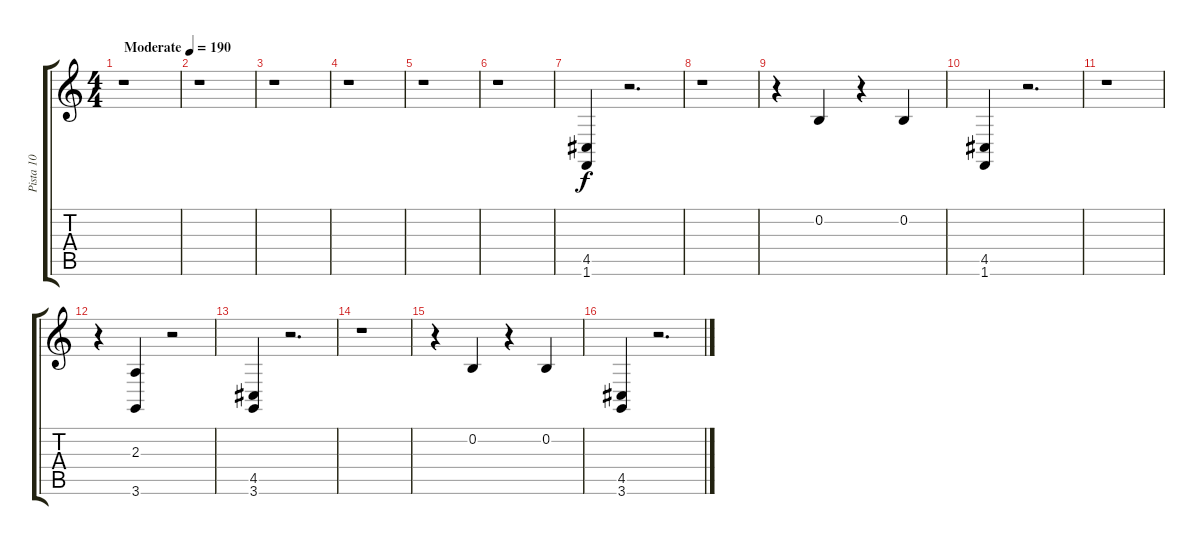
\track ("Pista 10" "Pista 10") {instrument acousticgrandpiano}
\staff {score tabs}
\tuning (E4 B3 G3 D3 A2 E2) {hide}
\ts (4 4)
\tempo (190 "Moderate")
\clef g2
\ks c
r.1{dy f instrument acousticgrandpiano} |
r.1 |
r.1 |
r.1 |
r.1 |
r.1 |
(4.5 1.6).4{balance 8} r.2{d} |
r.1 |
r.4 0.2.4 r.4 0.2.4 |
(4.5 1.6).4 r.2{d} |
r.1 |
r.4 (2.3 3.6).4 r.2 |
(4.5 3.6).4 r.2{d} |
r.1 |
r.4 0.2.4 r.4 0.2.4 |
(4.5 3.6).4 r.2{d}
